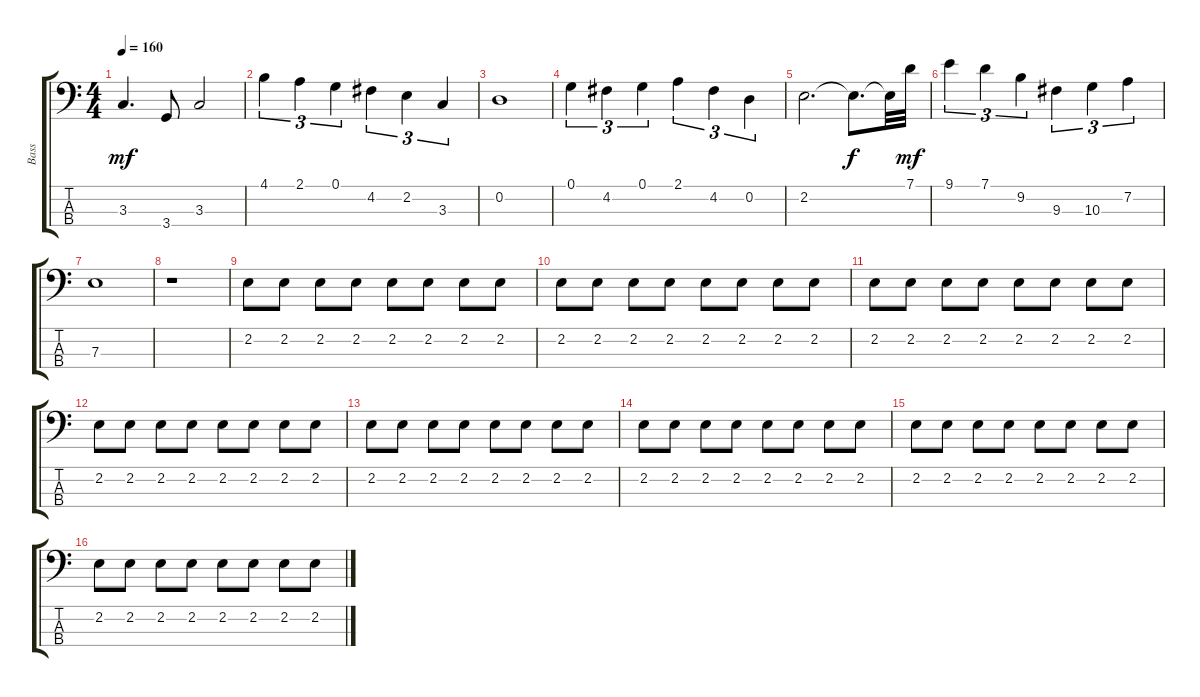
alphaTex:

\track ("Bass" "Bass") {instrument electricbassfinger}
\staff {score tabs}
\tuning (G2 D2 A1 E1) {hide}
\ts (4 4)
\tempo 160
\clef f4
\ks c
3.3.4{d dy mf} 3.4.8 3.3.2 |
4.1.4{tu (3 2)} 2.1.4{tu (3 2)} 0.1.4{tu (3 2)} 4.2.4{tu (3 2)} 2.2.4{tu (3 2)} 3.3.4{tu (3 2)} |
0.2.1 |
0.1.4{tu (3 2)} 4.2.4{tu (3 2)} 0.1.4{tu (3 2)} 2.1.4{tu (3 2)} 4.2.4{tu (3 2)} 0.2.4{tu (3 2)} |
2.2.2{d} 2.2{t}.8{d dy f} 2.2{t}.32 7.1.32{dy mf} |
9.1.4{tu (3 2)} 7.1.4{tu (3 2)} 9.2.4{tu (3 2)} 9.3.4{tu (3 2)} 10.3.4{tu (3 2)} 7.2.4{tu (3 2)} |
7.3.1 |
r.1 |
2.2.8 2.2.8 2.2.8 2.2.8 2.2.8 2.2.8 2.2.8 2.2.8 |
2.2.8 2.2.8 2.2.8 2.2.8 2.2.8 2.2.8 2.2.8 2.2.8 |
2.2.8 2.2.8 2.2.8 2.2.8 2.2.8 2.2.8 2.2.8 2.2.8 |
2.2.8 2.2.8 2.2.8 2.2.8 2.2.8 2.2.8 2.2.8 2.2.8 |
2.2.8 2.2.8 2.2.8 2.2.8 2.2.8 2.2.8 2.2.8 2.2.8 |
2.2.8 2.2.8 2.2.8 2.2.8 2.2.8 2.2.8 2.2.8 2.2.8 |
2.2.8 2.2.8 2.2.8 2.2.8 2.2.8 2.2.8 2.2.8 2.2.8 |
2.2.8 2.2.8 2.2.8 2.2.8 2.2.8 2.2.8 2.2.8 2.2.8
